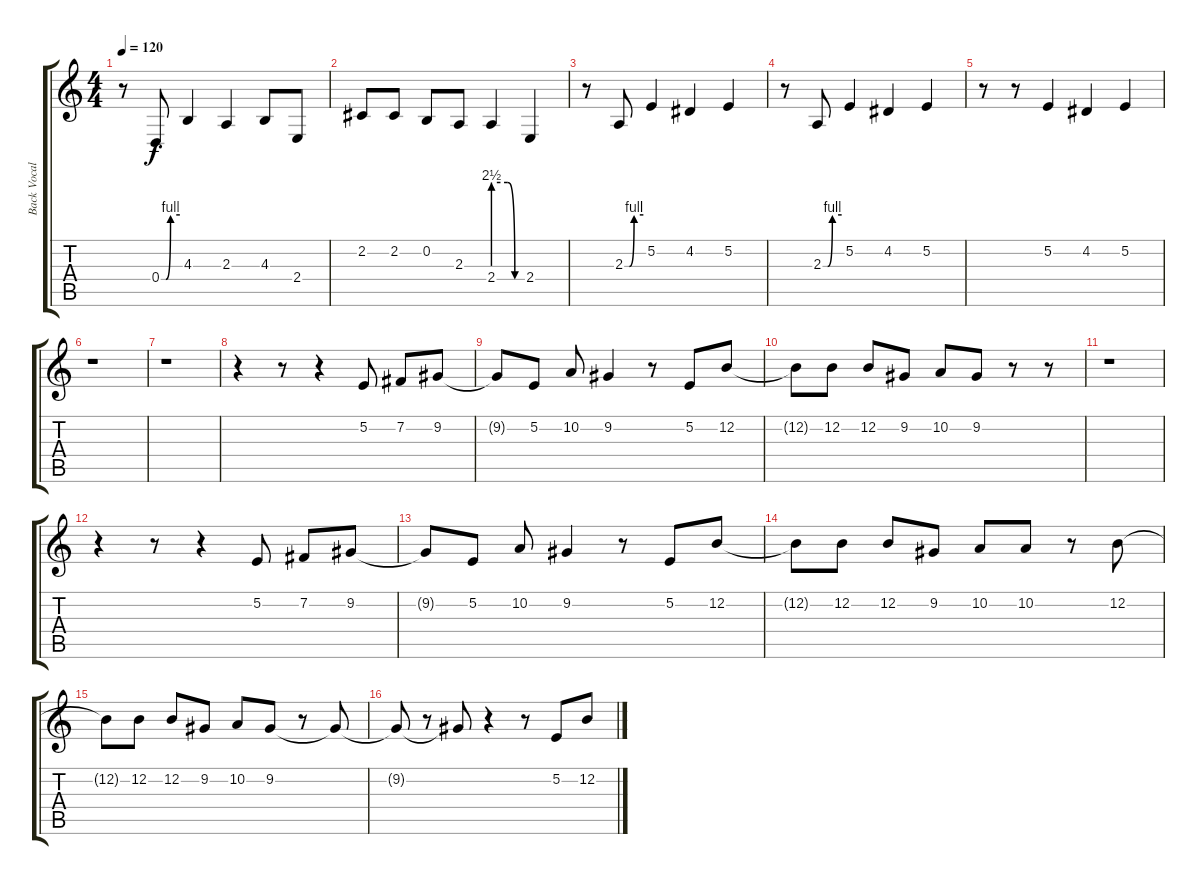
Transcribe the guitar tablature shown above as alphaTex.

\track ("Back Vocals" "Back Vocal") {instrument lead2sawtooth}
\staff {score tabs}
\tuning (E4 B3 G3 D3 A2 E2) {hide}
\ts (4 4)
\tempo 120
\clef g2
\ks c
r.8{dy f} 0.4{be (custom 0 0 15 0 30 4 60 4)}.8 4.3.4 2.3.4 4.3.8 2.4.8 |
2.2.8 2.2.8 0.2.8 2.3.8 2.4{be (custom 0 10 30 10 45 0 60 0)}.4 2.4.4 |
r.8 2.3{be (custom 0 0 15 0 30 4 60 4)}.8 5.2.4 4.2.4 5.2.4 |
r.8 2.3{be (custom 0 0 15 0 30 4 60 4)}.8 5.2.4 4.2.4 5.2.4 |
r.8 r.8 5.2.4 4.2.4 5.2.4 |
r.1 |
r.1 |
r.4 r.8 r.4 5.2.8 7.2.8 9.2.8 |
9.2{t}.8 5.2.8 10.2.8 9.2.4 r.8 5.2.8 12.2.8 |
12.2{t}.8 12.2.8 12.2.8 9.2.8 10.2.8 9.2.8 r.8 r.8 |
r.1 |
r.4 r.8 r.4 5.2.8 7.2.8 9.2.8 |
9.2{t}.8 5.2.8 10.2.8 9.2.4 r.8 5.2.8 12.2.8 |
12.2{t}.8 12.2.8 12.2.8 9.2.8 10.2.8 10.2.8 r.8 12.2.8 |
12.2{t}.8 12.2.8 12.2.8 9.2.8 10.2.8 9.2.8 r.8 9.2{t}.8 |
9.2{t}.8 r.8 9.2{t}.8 r.4 r.8 5.2.8 12.2.8
